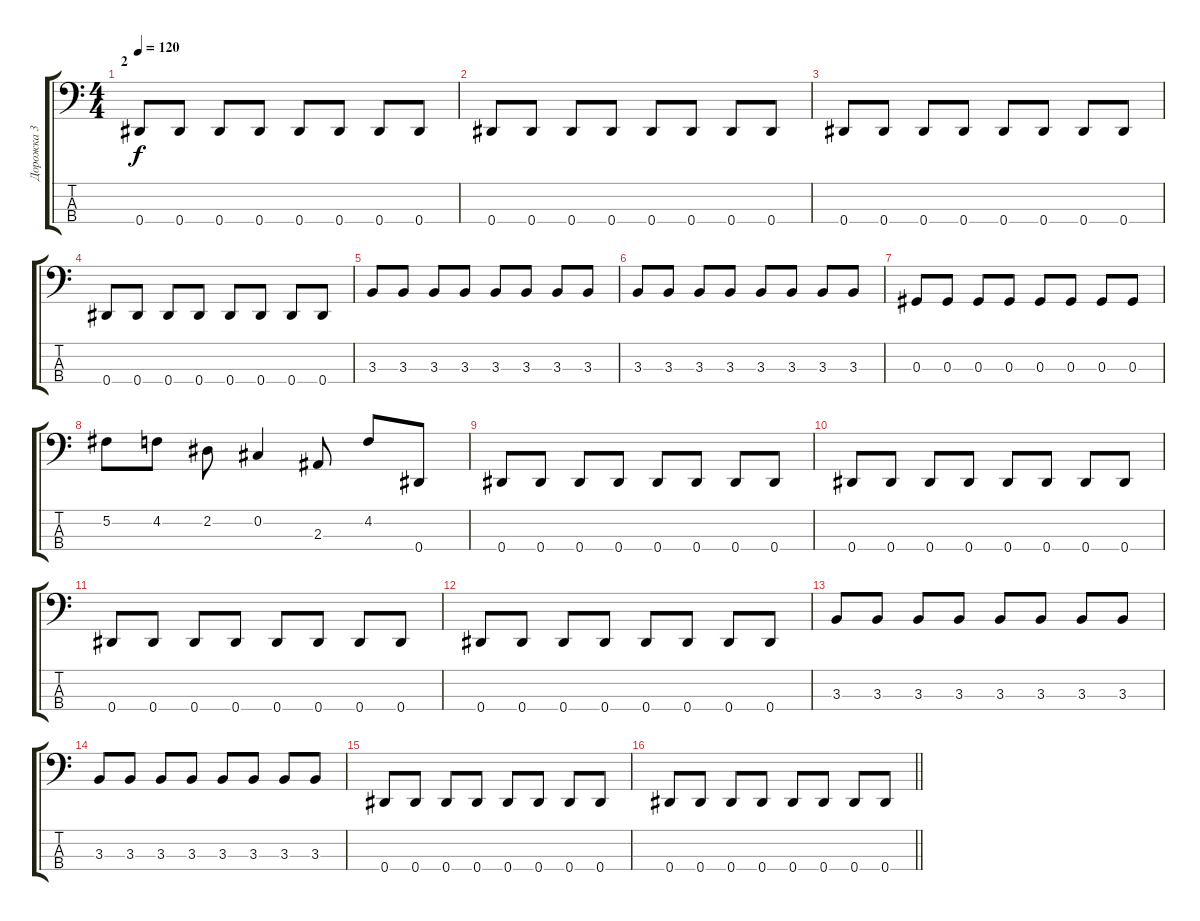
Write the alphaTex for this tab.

\track ("Дорожка 3" "Дорожка 3") {instrument electricbassfinger}
\staff {score tabs}
\tuning (Gb2 Db2 Ab1 Eb1) {hide}
\ts (4 4)
\section ("" "2")
\tempo 120
\clef f4
\ks c
0.4.8{dy f} 0.4.8 0.4.8 0.4.8 0.4.8 0.4.8 0.4.8 0.4.8 |
0.4.8 0.4.8 0.4.8 0.4.8 0.4.8 0.4.8 0.4.8 0.4.8 |
0.4.8 0.4.8 0.4.8 0.4.8 0.4.8 0.4.8 0.4.8 0.4.8 |
0.4.8 0.4.8 0.4.8 0.4.8 0.4.8 0.4.8 0.4.8 0.4.8 |
3.3.8 3.3.8 3.3.8 3.3.8 3.3.8 3.3.8 3.3.8 3.3.8 |
3.3.8 3.3.8 3.3.8 3.3.8 3.3.8 3.3.8 3.3.8 3.3.8 |
0.3.8 0.3.8 0.3.8 0.3.8 0.3.8 0.3.8 0.3.8 0.3.8 |
5.2.8 4.2.8 2.2.8 0.2.4 2.3.8 4.2.8 0.4.8 |
0.4.8 0.4.8 0.4.8 0.4.8 0.4.8 0.4.8 0.4.8 0.4.8 |
0.4.8 0.4.8 0.4.8 0.4.8 0.4.8 0.4.8 0.4.8 0.4.8 |
0.4.8 0.4.8 0.4.8 0.4.8 0.4.8 0.4.8 0.4.8 0.4.8 |
0.4.8 0.4.8 0.4.8 0.4.8 0.4.8 0.4.8 0.4.8 0.4.8 |
3.3.8 3.3.8 3.3.8 3.3.8 3.3.8 3.3.8 3.3.8 3.3.8 |
3.3.8 3.3.8 3.3.8 3.3.8 3.3.8 3.3.8 3.3.8 3.3.8 |
0.4.8 0.4.8 0.4.8 0.4.8 0.4.8 0.4.8 0.4.8 0.4.8 |
\barLineRight lightlight
0.4.8 0.4.8 0.4.8 0.4.8 0.4.8 0.4.8 0.4.8 0.4.8
